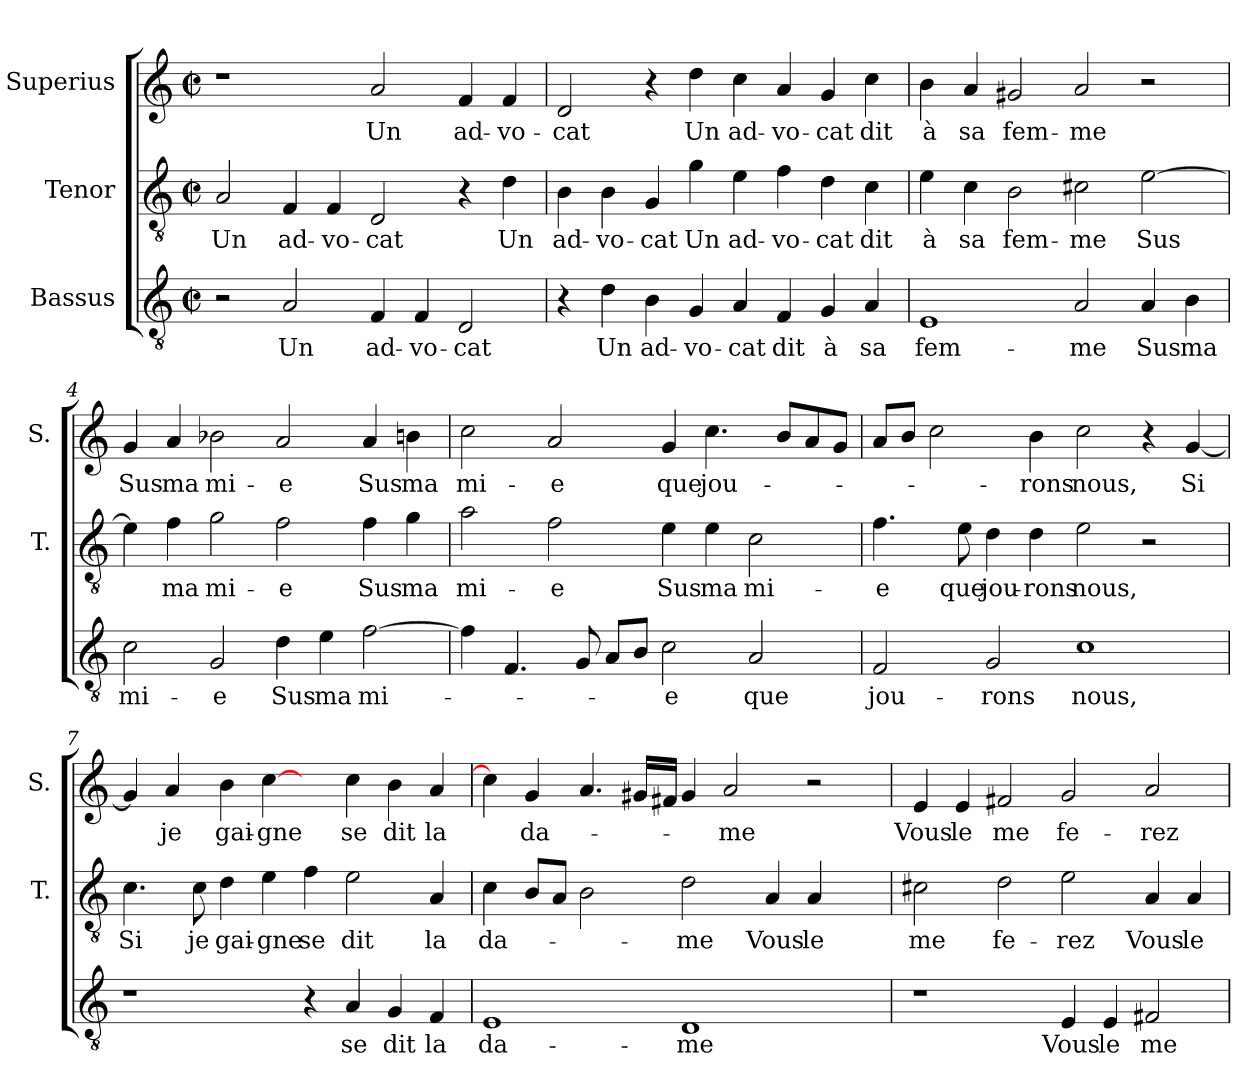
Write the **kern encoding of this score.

**kern	**text	**kern	**text	**kern	**text
*part3	*part3	*part2	*part2	*part1	*part1
*staff3	*staff3	*staff2	*staff2	*staff1	*staff1
*I"Bassus	*	*I"Tenor	*	*I"Superius	*
*	*	*I'T.	*	*I'S.	*
*clefGv2	*	*clefGv2	*	*clefG2	*
*k[]	*	*k[]	*	*k[]	*
*C:	*	*C:	*	*C:	*
*M2/2	*	*M2/2	*	*M2/2	*
*met(c|)	*	*met(c|)	*	*met(c|)	*
=1	=1	=1	=1	=1	=1
2r	.	2A/	Un	1r	.
2A/	Un	4F/	ad-	.	.
.	.	4F/	-vo-	.	.
4F/	ad-	2D/	-cat	2a/	Un
4F/	-vo-	.	.	.	.
2D/	-cat	4r	.	4f/	ad-
.	.	4d\	Un	4f/	-vo-
=2	=2	=2	=2	=2	=2
4r	.	4B\	ad-	2d/	-cat
4d\	Un	4B\	-vo-	.	.
4B\	ad-	4G/	-cat	4r	.
4G/	-vo-	4g\	Un	4dd\	Un
4A/	-cat	4e\	ad-	4cc\	ad-
4F/	dit	4f\	-vo-	4a/	-vo-
4G/	à	4d\	-cat	4g/	-cat
4A/	sa	4c\	dit	4cc\	dit
=3	=3	=3	=3	=3	=3
1E/	fem-	4e\	à	4b\	à
.	.	4c\	sa	4a/	sa
.	.	2B\	fem-	2g#X/	fem-
2A/	-me	2c#X\	-me	2a/	-me
4A/	Sus	[2e\	Sus	2r	.
4B\	ma	.	.	.	.
=4	=4	=4	=4	=4	=4
2c\	mi-	4e\]	.	4g/	Sus
.	.	4f\	ma	4a/	ma
2G/	-e	2g\	mi-	2b-X\	mi-
4d\	Sus	2f\	-e	2a/	-e
4e\	ma	.	.	.	.
[2f\	mi-	4f\	Sus	4a/	Sus
.	.	4g\	ma	4bn\	ma
!!LO:LB:g=z
=5	=5	=5	=5	=5	=5
4f\]	.	2a\	mi-	2cc\	mi-
4.F/	.	.	.	.	.
.	.	2f\	-e	2a/	-e
8G/	.	.	.	.	.
8A/L	.	.	.	.	.
8B/J	.	.	.	.	.
2c\	-e	4e\	Sus	4g/	que
.	.	4e\	ma	4.cc\	jou-
2A/	que	2c\	mi-	.	.
.	.	.	.	8b/L	.
.	.	.	.	8a/	.
.	.	.	.	8g/J	.
=6	=6	=6	=6	=6	=6
2F/	jou-	4.f\	-e	8a/L	.
.	.	.	.	8b/J	.
.	.	.	.	2cc\	.
.	.	8e\	que	.	.
2G/	-rons	4d\	jou-	.	.
.	.	4d\	-rons	4b\	-rons
1c\	nous,	2e\	nous,	2cc\	nous,
.	.	2r	.	4r	.
.	.	.	.	[4g/	Si
=7	=7	=7	=7	=7	=7
1r	.	4.c\	Si	4g/]	.
.	.	.	.	4a/	je
.	.	8c\	je	.	.
.	.	4d\	gai-	4b\	gai-
.	.	4e\	-gne	[4cc\	-gne
4r	.	4f\	se	4ryy	.
4A/	se	2e\	dit	4cc\	se
4G/	dit	.	.	4b\	dit
4F/	la	4A/	la	4a/	la
!!LO:LB:g=z
=8	=8	=8	=8	=8	=8
1E/	da-	4c\	da-	4cc\]	.
.	.	8B/L	.	4g/	da-
.	.	8A/J	.	.	.
.	.	2B\	.	4.a/	.
.	.	.	.	16g#X/LL	.
.	.	.	.	16f#X/JJ	.
1D/	-me	2d\	-me	4g#/	.
.	.	.	.	2a/	-me
.	.	4A/	Vous	.	.
.	.	4A/	le	2r	.
4ryy	.	4ryy	.	.	.
=9	=9	=9	=9	=9	=9
1r	.	2c#X\	me	4e/	Vous
.	.	.	.	4e/	le
.	.	2d\	fe-	2f#X/	me
4E/	Vous	2e\	-rez	2g/	fe-
4E/	le	.	.	.	.
2F#X/	me	4A/	Vous	2a/	-rez
.	.	4A/	le	.	.
=	=	=	=	=	=
*-	*-	*-	*-	*-	*-
